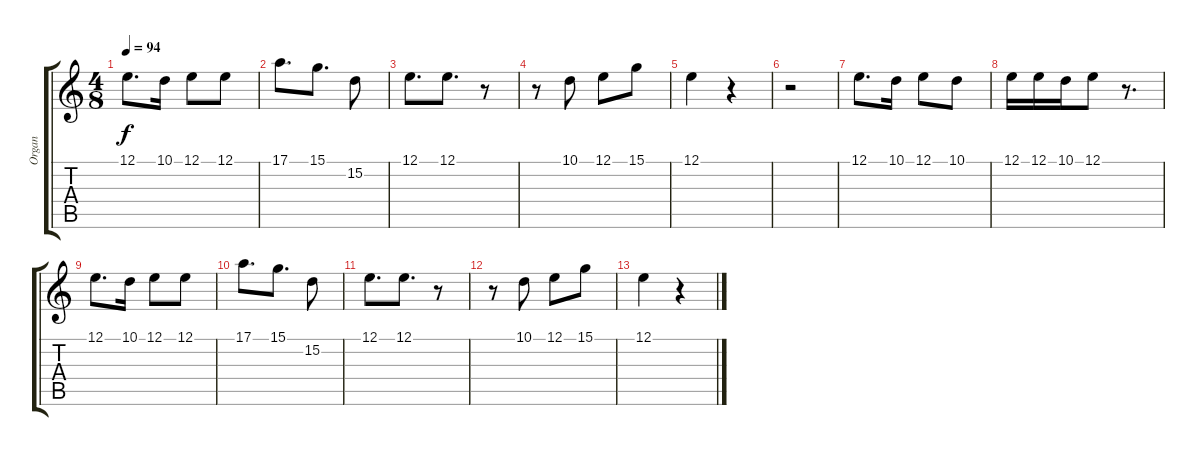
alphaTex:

\track ("Organ" "Organ") {instrument lead2sawtooth}
\staff {score tabs}
\tuning (E4 B3 G3 D3 A2 E2) {hide}
\ts (4 8)
\tempo 94
\clef g2
\ks c
12.1.8{d dy f} 10.1.16 12.1.8 12.1.8 |
17.1.8{d} 15.1.8{d} 15.2.8 |
12.1.8{d} 12.1.8{d} r.8 |
r.8 10.1.8 12.1.8 15.1.8 |
12.1.4 r.4 |
r.2 |
12.1.8{d} 10.1.16 12.1.8 10.1.8 |
12.1.16 12.1.16 10.1.16 12.1.8 r.8{d} |
12.1.8{d} 10.1.16 12.1.8 12.1.8 |
17.1.8{d} 15.1.8{d} 15.2.8 |
12.1.8{d} 12.1.8{d} r.8 |
r.8 10.1.8 12.1.8 15.1.8 |
12.1.4 r.4
